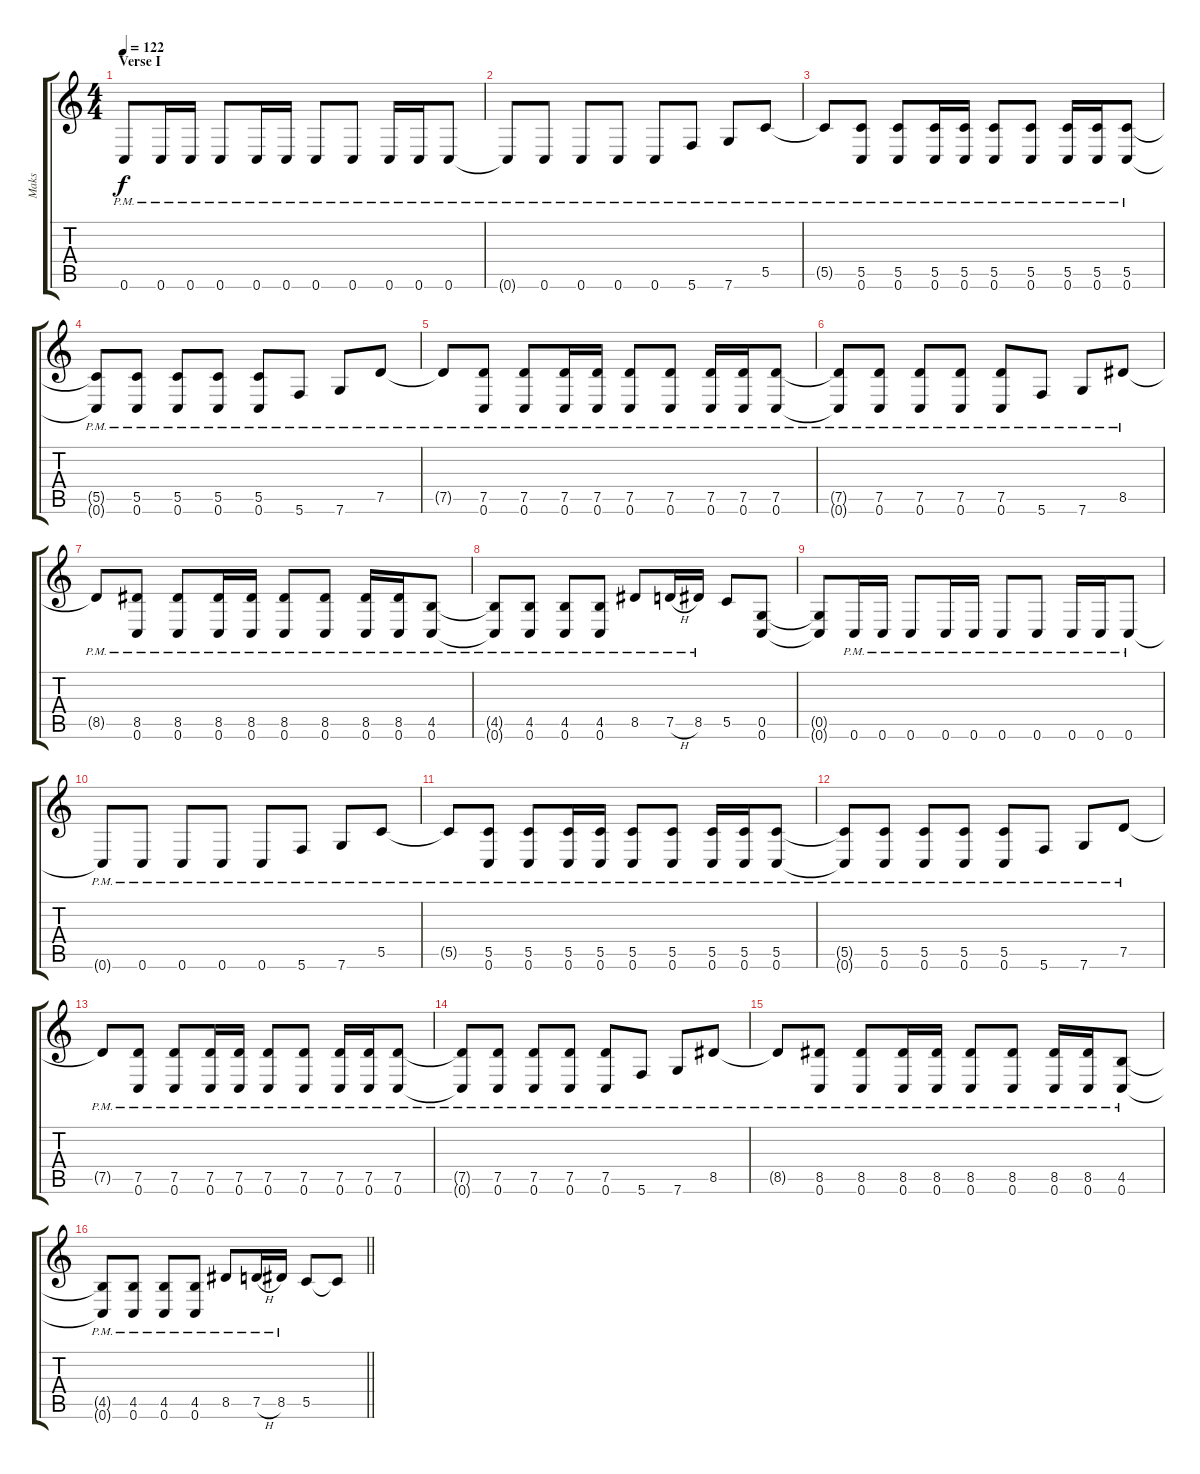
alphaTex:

\track ("Maks" "Maks") {instrument distortionguitar}
\staff {score tabs}
\tuning (D4 A3 F3 C3 G2 C2) {hide}
\ts (4 4)
\section ("" "Verse I")
\tempo 122
\clef g2
\ks c
0.6{pm}.8{dy f} 0.6{pm}.16 0.6{pm}.16 0.6{pm}.8 0.6{pm}.16 0.6{pm}.16 0.6{pm}.8 0.6{pm}.8 0.6{pm}.16 0.6{pm}.16 0.6{pm}.8 |
0.6{pm t}.8 0.6{pm}.8 0.6{pm}.8 0.6{pm}.8 0.6{pm}.8 5.6{pm}.8 7.6{pm}.8 5.5{pm}.8 |
5.5{pm t}.8 (5.5{pm} 0.6{pm}).8 (5.5{pm} 0.6{pm}).8 (5.5{pm} 0.6{pm}).16 (5.5{pm} 0.6{pm}).16 (5.5{pm} 0.6{pm}).8 (5.5{pm} 0.6{pm}).8 (5.5{pm} 0.6{pm}).16 (5.5{pm} 0.6{pm}).16 (5.5{pm} 0.6{pm}).8 |
(5.5{pm t} 0.6{pm t}).8 (5.5{pm} 0.6{pm}).8 (5.5{pm} 0.6{pm}).8 (5.5{pm} 0.6{pm}).8 (5.5{pm} 0.6{pm}).8 5.6{pm}.8 7.6{pm}.8 7.5{pm}.8 |
7.5{pm t}.8 (7.5{pm} 0.6{pm}).8 (7.5{pm} 0.6{pm}).8 (7.5{pm} 0.6{pm}).16 (7.5{pm} 0.6{pm}).16 (7.5{pm} 0.6{pm}).8 (7.5{pm} 0.6{pm}).8 (7.5{pm} 0.6{pm}).16 (7.5{pm} 0.6{pm}).16 (7.5{pm} 0.6{pm}).8 |
(7.5{pm t} 0.6{pm t}).8 (7.5{pm} 0.6{pm}).8 (7.5{pm} 0.6{pm}).8 (7.5{pm} 0.6{pm}).8 (7.5{pm} 0.6{pm}).8 5.6{pm}.8 7.6{pm}.8 8.5{pm}.8 |
8.5{pm t}.8 (8.5{pm} 0.6{pm}).8 (8.5{pm} 0.6{pm}).8 (8.5{pm} 0.6{pm}).16 (8.5{pm} 0.6{pm}).16 (8.5{pm} 0.6{pm}).8 (8.5{pm} 0.6{pm}).8 (8.5{pm} 0.6{pm}).16 (8.5{pm} 0.6{pm}).16 (4.5{pm} 0.6{pm}).8 |
(4.5{pm t} 0.6{pm t}).8 (4.5{pm} 0.6{pm}).8 (4.5{pm} 0.6{pm}).8 (4.5{pm} 0.6{pm}).8 8.5{pm}.8 7.5{h pm}.16 8.5{pm}.16 5.5.8 (0.5 0.6).8 |
(0.5{t} 0.6{t}).8 0.6{pm}.16 0.6{pm}.16 0.6{pm}.8 0.6{pm}.16 0.6{pm}.16 0.6{pm}.8 0.6{pm}.8 0.6{pm}.16 0.6{pm}.16 0.6{pm}.8 |
0.6{pm t}.8 0.6{pm}.8 0.6{pm}.8 0.6{pm}.8 0.6{pm}.8 5.6{pm}.8 7.6{pm}.8 5.5{pm}.8 |
5.5{pm t}.8 (5.5{pm} 0.6{pm}).8 (5.5{pm} 0.6{pm}).8 (5.5{pm} 0.6{pm}).16 (5.5{pm} 0.6{pm}).16 (5.5{pm} 0.6{pm}).8 (5.5{pm} 0.6{pm}).8 (5.5{pm} 0.6{pm}).16 (5.5{pm} 0.6{pm}).16 (5.5{pm} 0.6{pm}).8 |
(5.5{pm t} 0.6{pm t}).8 (5.5{pm} 0.6{pm}).8 (5.5{pm} 0.6{pm}).8 (5.5{pm} 0.6{pm}).8 (5.5{pm} 0.6{pm}).8 5.6{pm}.8 7.6{pm}.8 7.5{pm}.8 |
7.5{pm t}.8 (7.5{pm} 0.6{pm}).8 (7.5{pm} 0.6{pm}).8 (7.5{pm} 0.6{pm}).16 (7.5{pm} 0.6{pm}).16 (7.5{pm} 0.6{pm}).8 (7.5{pm} 0.6{pm}).8 (7.5{pm} 0.6{pm}).16 (7.5{pm} 0.6{pm}).16 (7.5{pm} 0.6{pm}).8 |
(7.5{pm t} 0.6{pm t}).8 (7.5{pm} 0.6{pm}).8 (7.5{pm} 0.6{pm}).8 (7.5{pm} 0.6{pm}).8 (7.5{pm} 0.6{pm}).8 5.6{pm}.8 7.6{pm}.8 8.5{pm}.8 |
8.5{pm t}.8 (8.5{pm} 0.6{pm}).8 (8.5{pm} 0.6{pm}).8 (8.5{pm} 0.6{pm}).16 (8.5{pm} 0.6{pm}).16 (8.5{pm} 0.6{pm}).8 (8.5{pm} 0.6{pm}).8 (8.5{pm} 0.6{pm}).16 (8.5{pm} 0.6{pm}).16 (4.5{pm} 0.6{pm}).8 |
\barLineRight lightlight
(4.5{pm t} 0.6{pm t}).8 (4.5{pm} 0.6{pm}).8 (4.5{pm} 0.6{pm}).8 (4.5{pm} 0.6{pm}).8 8.5{pm}.8 7.5{h pm}.16 8.5{pm}.16 5.5.8 5.5{t}.8
